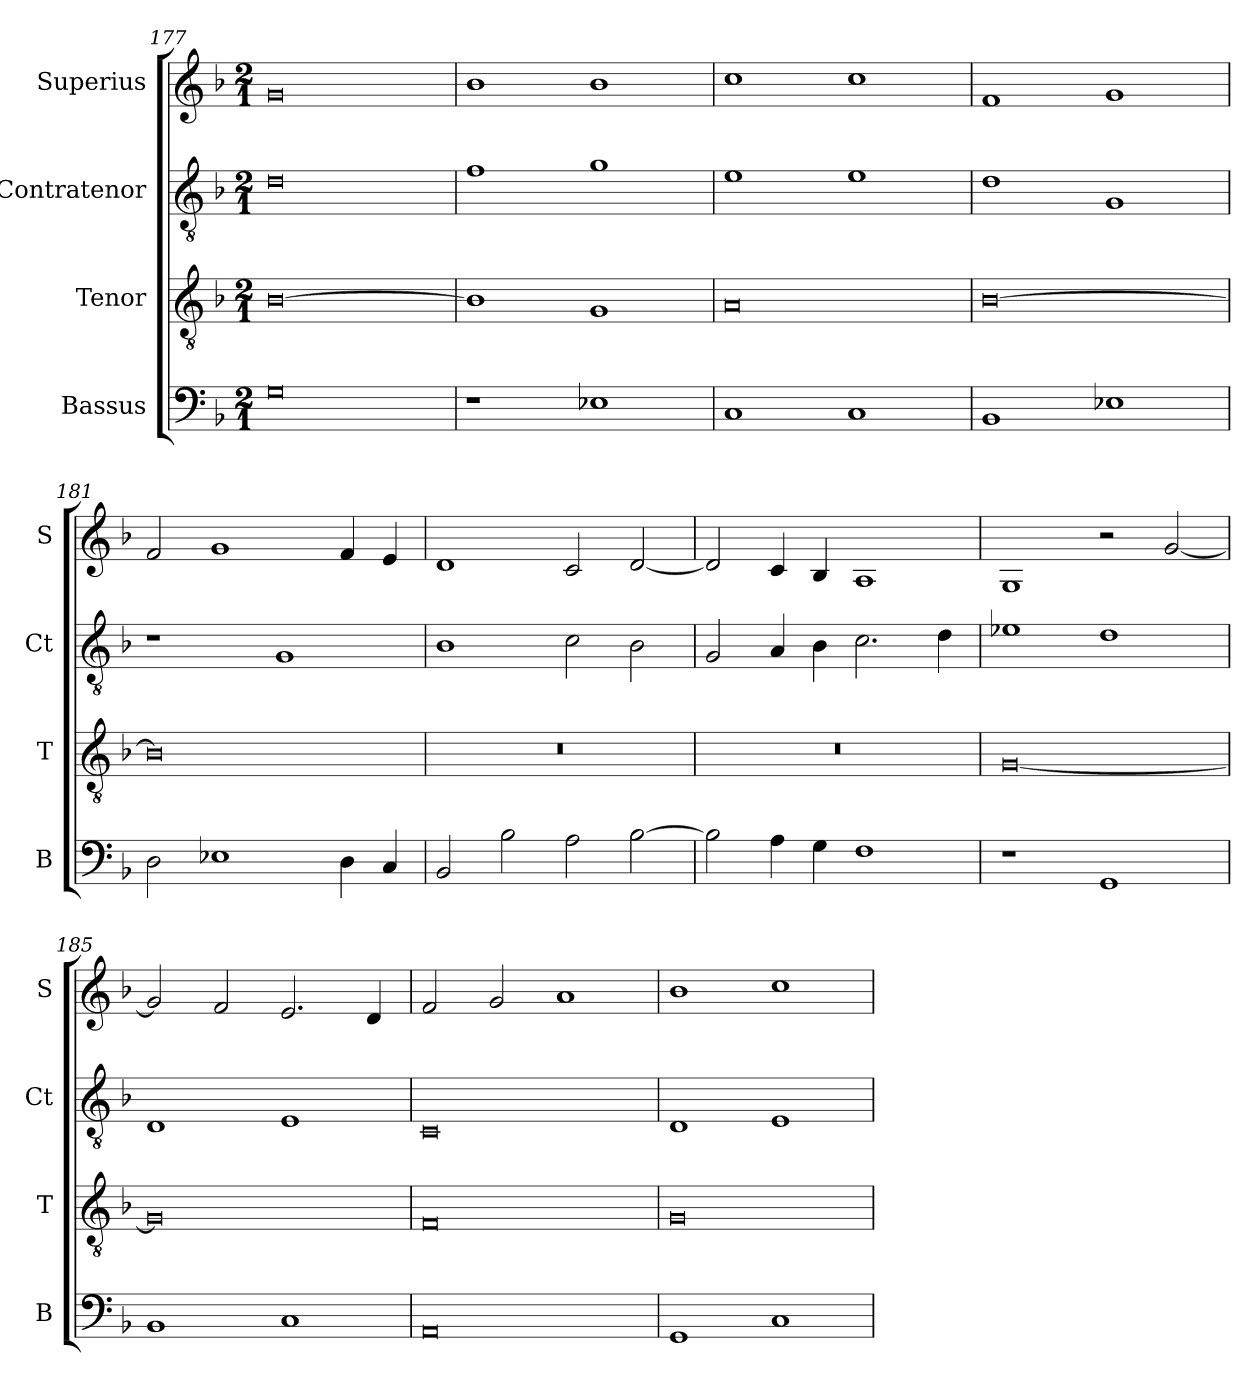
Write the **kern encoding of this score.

**kern	**kern	**kern	**kern
*part4	*part3	*part2	*part1
*staff4	*staff3	*staff2	*staff1
*I"Bassus	*I"Tenor	*I"Contratenor	*I"Superius
*I'B	*I'T	*I'Ct	*I'S
*clefF4	*clefGv2	*clefGv2	*clefG2
*k[b-]	*k[b-]	*k[b-]	*k[b-]
*M2/1	*M2/1	*M2/1	*M2/1
=177	=177	=177	=177
0G	[0B-	0d	0g
=178	=178	=178	=178
1r	1B-]	1f	1b-
1E-X	1G	1g	1b-
=179	=179	=179	=179
1C	0A	1e	1cc
1C	.	1e	1cc
=180	=180	=180	=180
1BB-	[0B-	1d	1f
1E-X	.	1G	1g
=181	=181	=181	=181
2D\	0B-]	1r	2f/
1E-X	.	.	1g
.	.	1G	.
4D\	.	.	4f/
4C/	.	.	4e/
=182	=182	=182	=182
2BB-/	0r	1B-	1d
2B-\	.	.	.
2A\	.	2c\	2c/
[2B-\	.	2B-\	[2d/
=183	=183	=183	=183
2B-\]	0r	2G/	2d/]
4A\	.	4A/	4c/
4G\	.	4B-\	4B-/
1F	.	2.c\	1A
.	.	4d\	.
=184	=184	=184	=184
1r	[0G	1e-X	1G
1GG	.	1d	2r
.	.	.	[2g/
=185	=185	=185	=185
1BB-	0G]	1D	2g/]
.	.	.	2f/
1C	.	1E	2.e/
.	.	.	4d/
=186	=186	=186	=186
0AA	0F	0C	2f/
.	.	.	2g/
.	.	.	1a
=187	=187	=187	=187
1GG	0G	1D	1b-
1C	.	1E	1cc
=	=	=	=
*-	*-	*-	*-
